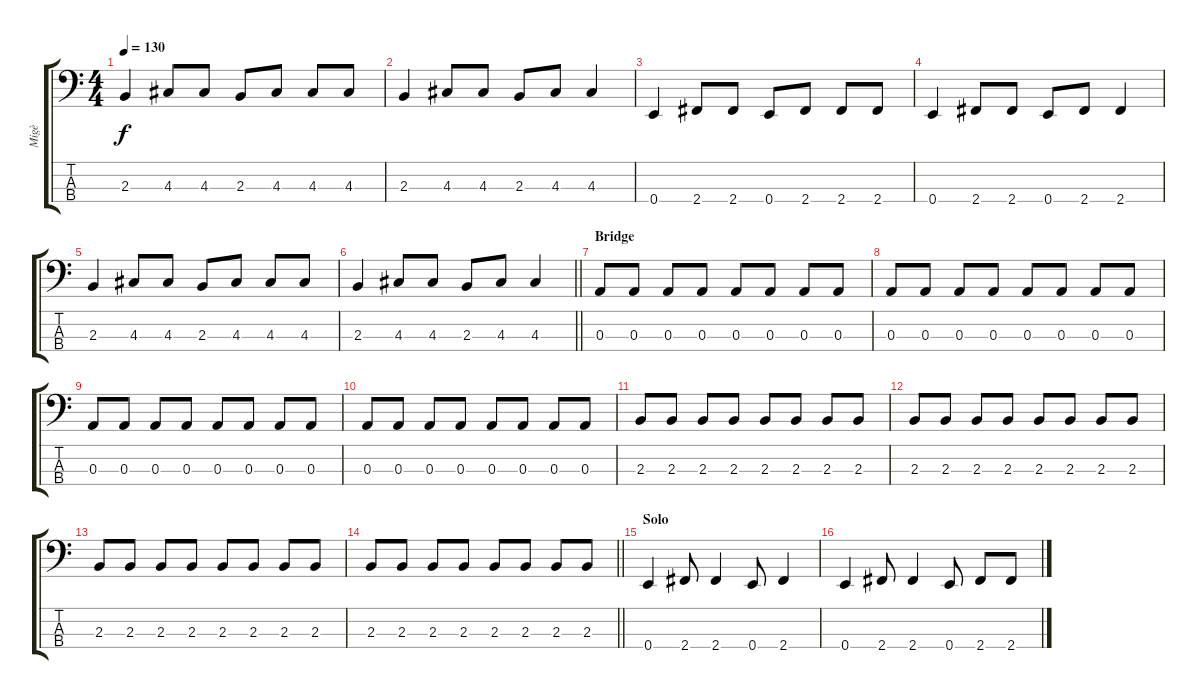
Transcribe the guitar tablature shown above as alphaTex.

\track ("Migè" "Migè") {instrument electricbassfinger}
\staff {score tabs}
\tuning (G2 D2 A1 E1) {hide}
\ts (4 4)
\tempo 130
\clef f4
\ks c
2.3.4{dy f} 4.3.8 4.3.8 2.3.8 4.3.8 4.3.8 4.3.8 |
2.3.4 4.3.8 4.3.8 2.3.8 4.3.8 4.3.4 |
0.4.4 2.4.8 2.4.8 0.4.8 2.4.8 2.4.8 2.4.8 |
0.4.4 2.4.8 2.4.8 0.4.8 2.4.8 2.4.4 |
2.3.4 4.3.8 4.3.8 2.3.8 4.3.8 4.3.8 4.3.8 |
\barLineRight lightlight
2.3.4 4.3.8 4.3.8 2.3.8 4.3.8 4.3.4 |
\section ("" "Bridge")
0.3.8 0.3.8 0.3.8 0.3.8 0.3.8 0.3.8 0.3.8 0.3.8 |
0.3.8 0.3.8 0.3.8 0.3.8 0.3.8 0.3.8 0.3.8 0.3.8 |
0.3.8 0.3.8 0.3.8 0.3.8 0.3.8 0.3.8 0.3.8 0.3.8 |
0.3.8 0.3.8 0.3.8 0.3.8 0.3.8 0.3.8 0.3.8 0.3.8 |
2.3.8 2.3.8 2.3.8 2.3.8 2.3.8 2.3.8 2.3.8 2.3.8 |
2.3.8 2.3.8 2.3.8 2.3.8 2.3.8 2.3.8 2.3.8 2.3.8 |
2.3.8 2.3.8 2.3.8 2.3.8 2.3.8 2.3.8 2.3.8 2.3.8 |
\barLineRight lightlight
2.3.8 2.3.8 2.3.8 2.3.8 2.3.8 2.3.8 2.3.8 2.3.8 |
\section ("" "Solo")
0.4.4 2.4.8 2.4.4 0.4.8 2.4.4 |
0.4.4 2.4.8 2.4.4 0.4.8 2.4.8 2.4.8
